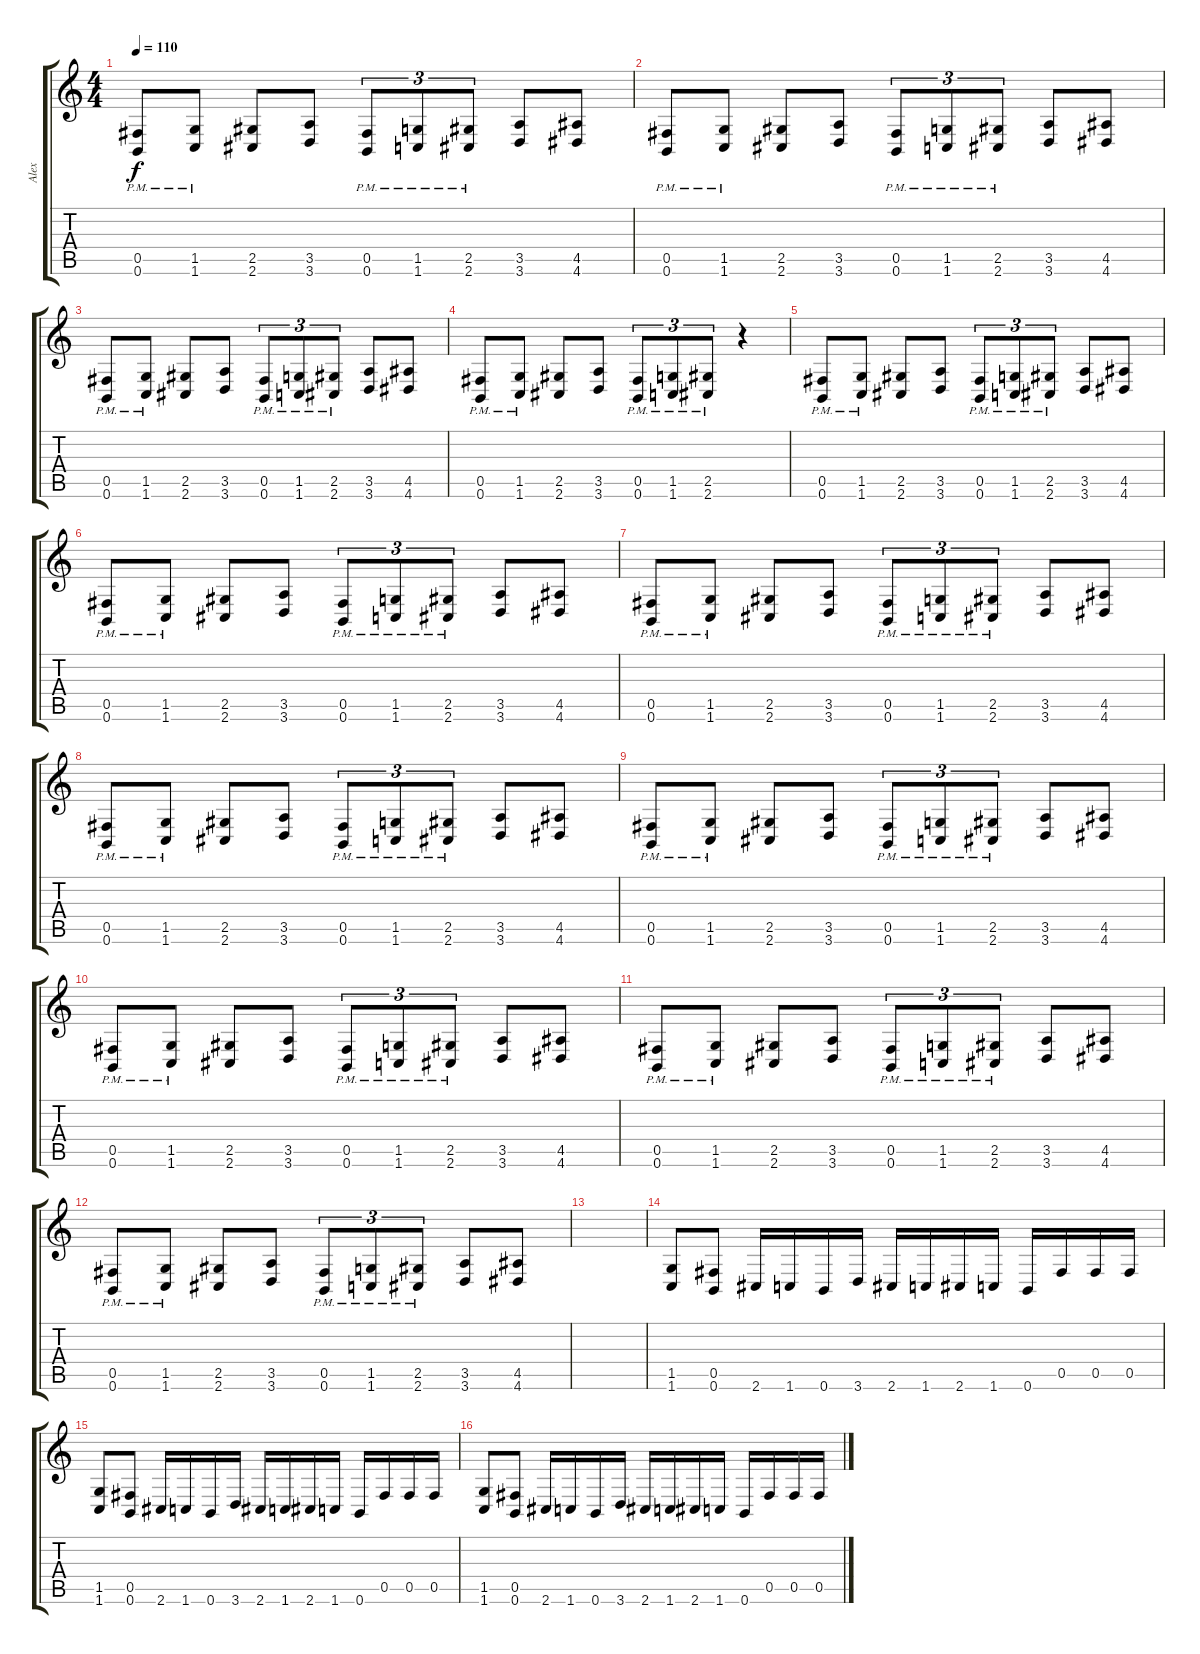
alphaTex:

\track ("Alex" "Alex") {instrument distortionguitar}
\staff {score tabs}
\tuning (Db4 Ab3 E3 B2 Gb2 B1) {hide}
\ts (4 4)
\tempo 110
\clef g2
\ks c
(0.5{pm} 0.6).8{dy f instrument distortionguitar} (1.5{pm} 1.6).8 (2.5 2.6).8 (3.5 3.6).8 (0.5{pm} 0.6).8{tu (3 2)} (1.5{pm} 1.6).8{tu (3 2)} (2.5{pm} 2.6).8{tu (3 2)} (3.5 3.6).8 (4.5 4.6).8 |
(0.5{pm} 0.6).8 (1.5{pm} 1.6).8 (2.5 2.6).8 (3.5 3.6).8 (0.5{pm} 0.6).8{tu (3 2)} (1.5{pm} 1.6).8{tu (3 2)} (2.5{pm} 2.6).8{tu (3 2)} (3.5 3.6).8 (4.5 4.6).8 |
(0.5{pm} 0.6).8 (1.5{pm} 1.6).8 (2.5 2.6).8 (3.5 3.6).8 (0.5{pm} 0.6).8{tu (3 2)} (1.5{pm} 1.6).8{tu (3 2)} (2.5{pm} 2.6).8{tu (3 2)} (3.5 3.6).8 (4.5 4.6).8 |
(0.5{pm} 0.6).8 (1.5{pm} 1.6).8 (2.5 2.6).8 (3.5 3.6).8 (0.5{pm} 0.6).8{tu (3 2)} (1.5{pm} 1.6).8{tu (3 2)} (2.5{pm} 2.6).8{tu (3 2)} r.4 |
(0.5{pm} 0.6).8 (1.5{pm} 1.6).8 (2.5 2.6).8 (3.5 3.6).8 (0.5{pm} 0.6).8{tu (3 2)} (1.5{pm} 1.6).8{tu (3 2)} (2.5{pm} 2.6).8{tu (3 2)} (3.5 3.6).8 (4.5 4.6).8 |
(0.5{pm} 0.6).8 (1.5{pm} 1.6).8 (2.5 2.6).8 (3.5 3.6).8 (0.5{pm} 0.6).8{tu (3 2)} (1.5{pm} 1.6).8{tu (3 2)} (2.5{pm} 2.6).8{tu (3 2)} (3.5 3.6).8 (4.5 4.6).8 |
(0.5{pm} 0.6).8 (1.5{pm} 1.6).8 (2.5 2.6).8 (3.5 3.6).8 (0.5{pm} 0.6).8{tu (3 2)} (1.5{pm} 1.6).8{tu (3 2)} (2.5{pm} 2.6).8{tu (3 2)} (3.5 3.6).8 (4.5 4.6).8 |
(0.5{pm} 0.6).8 (1.5{pm} 1.6).8 (2.5 2.6).8 (3.5 3.6).8 (0.5{pm} 0.6).8{tu (3 2)} (1.5{pm} 1.6).8{tu (3 2)} (2.5{pm} 2.6).8{tu (3 2)} (3.5 3.6).8 (4.5 4.6).8 |
(0.5{pm} 0.6).8 (1.5{pm} 1.6).8 (2.5 2.6).8 (3.5 3.6).8 (0.5{pm} 0.6).8{tu (3 2)} (1.5{pm} 1.6).8{tu (3 2)} (2.5{pm} 2.6).8{tu (3 2)} (3.5 3.6).8 (4.5 4.6).8 |
(0.5{pm} 0.6).8 (1.5{pm} 1.6).8 (2.5 2.6).8 (3.5 3.6).8 (0.5{pm} 0.6).8{tu (3 2)} (1.5{pm} 1.6).8{tu (3 2)} (2.5{pm} 2.6).8{tu (3 2)} (3.5 3.6).8 (4.5 4.6).8 |
(0.5{pm} 0.6).8 (1.5{pm} 1.6).8 (2.5 2.6).8 (3.5 3.6).8 (0.5{pm} 0.6).8{tu (3 2)} (1.5{pm} 1.6).8{tu (3 2)} (2.5{pm} 2.6).8{tu (3 2)} (3.5 3.6).8 (4.5 4.6).8 |
(0.5{pm} 0.6).8 (1.5{pm} 1.6).8 (2.5 2.6).8 (3.5 3.6).8 (0.5{pm} 0.6).8{tu (3 2)} (1.5{pm} 1.6).8{tu (3 2)} (2.5{pm} 2.6).8{tu (3 2)} (3.5 3.6).8 (4.5 4.6).8 |
|
(1.5 1.6).8 (0.5 0.6).8 2.6.16 1.6.16 0.6.16 3.6.16 2.6.16 1.6.16 2.6.16 1.6.16 0.6.16 0.5.16 0.5.16 0.5.16 |
(1.5 1.6).8 (0.5 0.6).8 2.6.16 1.6.16 0.6.16 3.6.16 2.6.16 1.6.16 2.6.16 1.6.16 0.6.16 0.5.16 0.5.16 0.5.16 |
(1.5 1.6).8 (0.5 0.6).8 2.6.16 1.6.16 0.6.16 3.6.16 2.6.16 1.6.16 2.6.16 1.6.16 0.6.16 0.5.16 0.5.16 0.5.16
